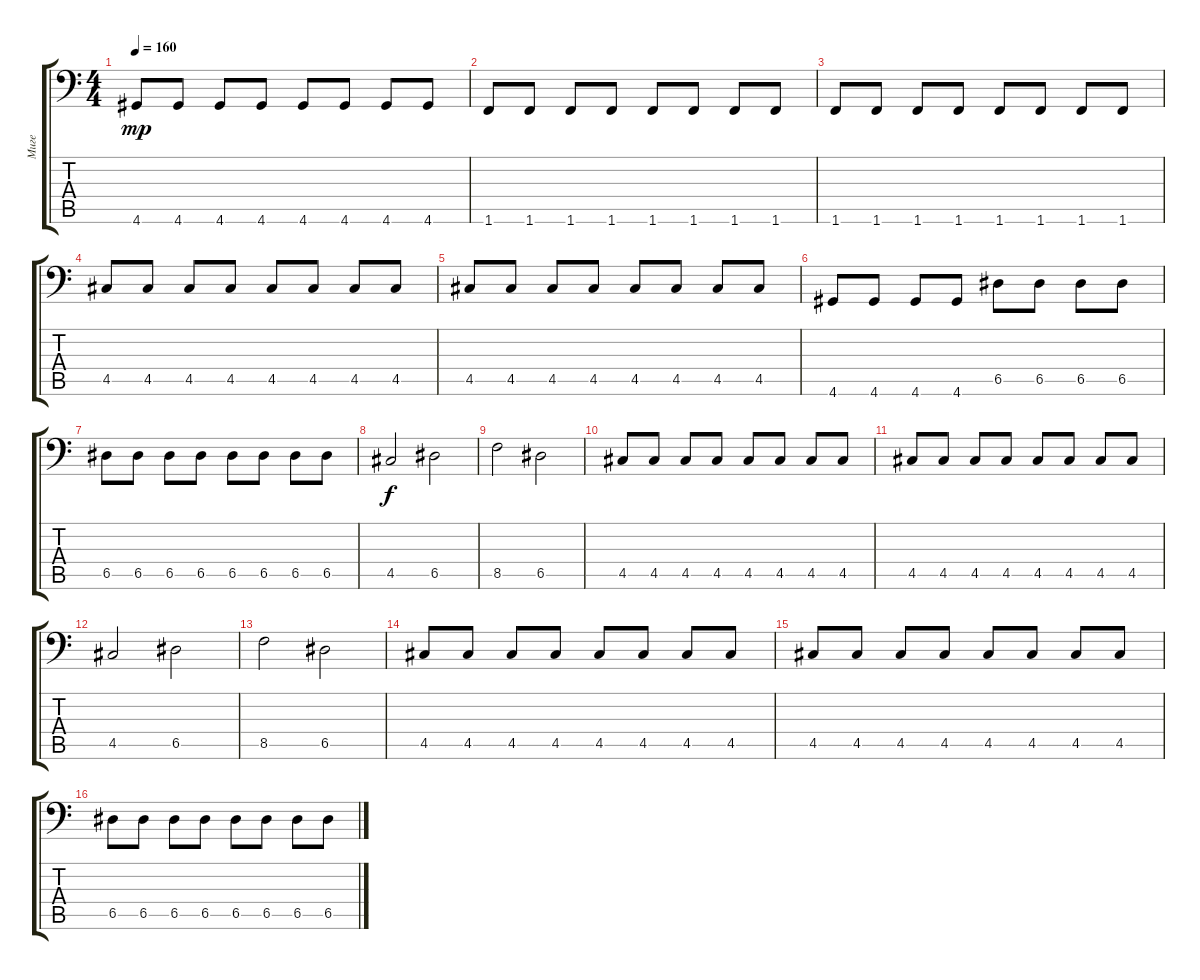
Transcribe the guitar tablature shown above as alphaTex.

\track ("Миге" "Миге") {instrument electricbassfinger}
\staff {score tabs}
\tuning (E3 B2 G2 D2 A1 E1) {hide}
\ts (4 4)
\tempo 160
\clef f4
\ks c
4.6.8{dy mp} 4.6.8 4.6.8 4.6.8 4.6.8 4.6.8 4.6.8 4.6.8 |
1.6.8 1.6.8 1.6.8 1.6.8 1.6.8 1.6.8 1.6.8 1.6.8 |
1.6.8 1.6.8 1.6.8 1.6.8 1.6.8 1.6.8 1.6.8 1.6.8 |
4.5.8 4.5.8 4.5.8 4.5.8 4.5.8 4.5.8 4.5.8 4.5.8 |
4.5.8 4.5.8 4.5.8 4.5.8 4.5.8 4.5.8 4.5.8 4.5.8 |
4.6.8 4.6.8 4.6.8 4.6.8 6.5.8 6.5.8 6.5.8 6.5.8 |
6.5.8 6.5.8 6.5.8 6.5.8 6.5.8 6.5.8 6.5.8 6.5.8 |
4.5.2{dy f} 6.5.2 |
8.5.2 6.5.2 |
4.5.8 4.5.8 4.5.8 4.5.8 4.5.8 4.5.8 4.5.8 4.5.8 |
4.5.8 4.5.8 4.5.8 4.5.8 4.5.8 4.5.8 4.5.8 4.5.8 |
4.5.2 6.5.2 |
8.5.2 6.5.2 |
4.5.8 4.5.8 4.5.8 4.5.8 4.5.8 4.5.8 4.5.8 4.5.8 |
4.5.8 4.5.8 4.5.8 4.5.8 4.5.8 4.5.8 4.5.8 4.5.8 |
6.5.8 6.5.8 6.5.8 6.5.8 6.5.8 6.5.8 6.5.8 6.5.8
